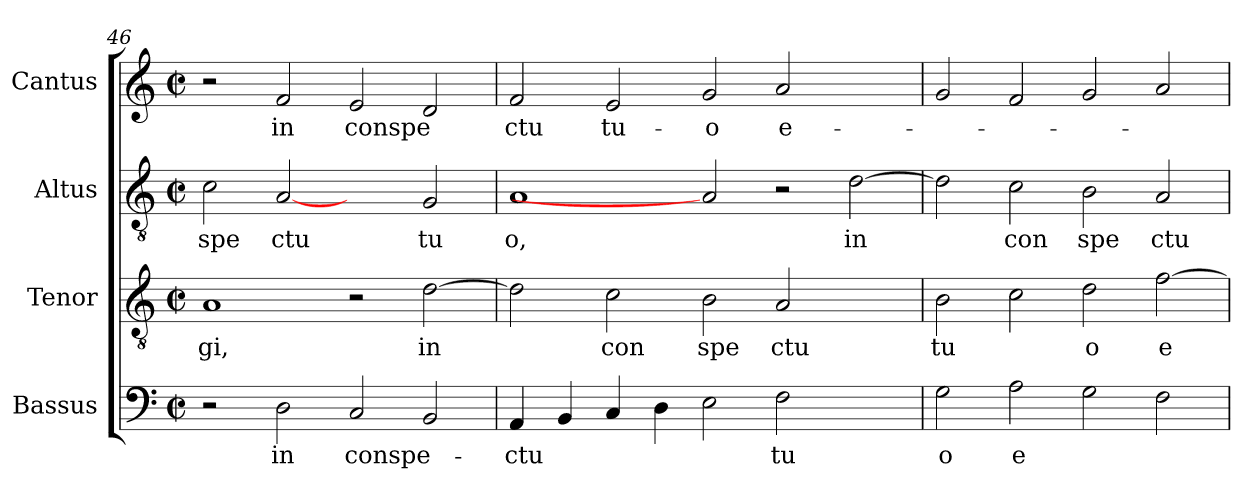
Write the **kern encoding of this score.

**kern	**text	**kern	**text	**kern	**text	**kern	**text
*part4	*part4	*part3	*part3	*part2	*part2	*part1	*part1
*staff4	*staff4	*staff3	*staff3	*staff2	*staff2	*staff1	*staff1
*I"Bassus	*	*I"Tenor	*	*I"Altus	*	*I"Cantus	*
*clefF4	*	*clefGv2	*	*clefGv2	*	*clefG2	*
*M2/2	*	*M2/2	*	*M2/2	*	*M2/2	*
*met(c|)	*	*met(c|)	*	*met(c|)	*	*met(c|)	*
=46	=46	=46	=46	=46	=46	=46	=46
!	!	!	!LO:LY:b:cj	!	!LO:LY:b:cj	!	!
2r	.	1A	-gi,	2c\	spe	2r	.
!	!LO:LY:b:cj	!	!	!	!LO:LY:b:cj	!	!LO:LY:b:cj
2D\	in	.	.	[2A	ctu	2f/	in
!	!LO:LY:b	!	!	!	!	!	!LO:LY:b
2C/	conspe-	2r	.	2ryy	.	2e/	conspe
!	!	!	!LO:LY:b:cj	!	!LO:LY:b:cj	!	!
2BB/	.	[>2d\	in	2G/	tu	2d/	.
!!LO:LB:g=z
=47	=47	=47	=47	=47	=47	=47	=47
!	!LO:LY:b	!	!	!	!LO:LY:b:cj	!	!LO:LY:b:cj
4AA/	-ctu	2d\]	.	1A	o,	2f/	ctu
4BB/	.	.	.	.	.	.	.
!	!	!	!LO:LY:b:cj	!	!	!	!LO:LY:b:cj
4C/	.	2c\	con	.	.	2e/	tu-
4D\	.	.	.	.	.	.	.
!	!	!	!LO:LY:b:cj	!	!	!	!LO:LY:b:cj
2E\	.	2B\	spe	2A]	.	2g/	-o
!	!LO:LY:b:cj	!	!LO:LY:b:cj	!	!	!	!LO:LY:b:cj
2F\	tu	2A/	ctu	2r	.	2a/	e-
!	!	!	!	!	!LO:LY:b:cj	!	!
2ryy	.	2ryy	.	[>2d\	in	2ryy	.
=48	=48	=48	=48	=48	=48	=48	=48
!	!LO:LY:b:cj	!	!LO:LY:b:cj	!	!	!	!
2G\	o	2B\	tu	2d\]	.	2g/	.
!	!LO:LY:b:cj	!	!	!	!LO:LY:b:cj	!	!
2A\	e	2c\	.	2c\	con	2f/	.
!	!	!	!LO:LY:b:cj	!	!LO:LY:b:cj	!	!
2G\	.	2d\	o	2B\	spe	2g/	.
!	!	!	!LO:LY:b:cj	!	!LO:LY:b:cj	!	!
2F\	.	[>2f\	e	2A/	ctu	2a/	.
=	=	=	=	=	=	=	=
*-	*-	*-	*-	*-	*-	*-	*-
